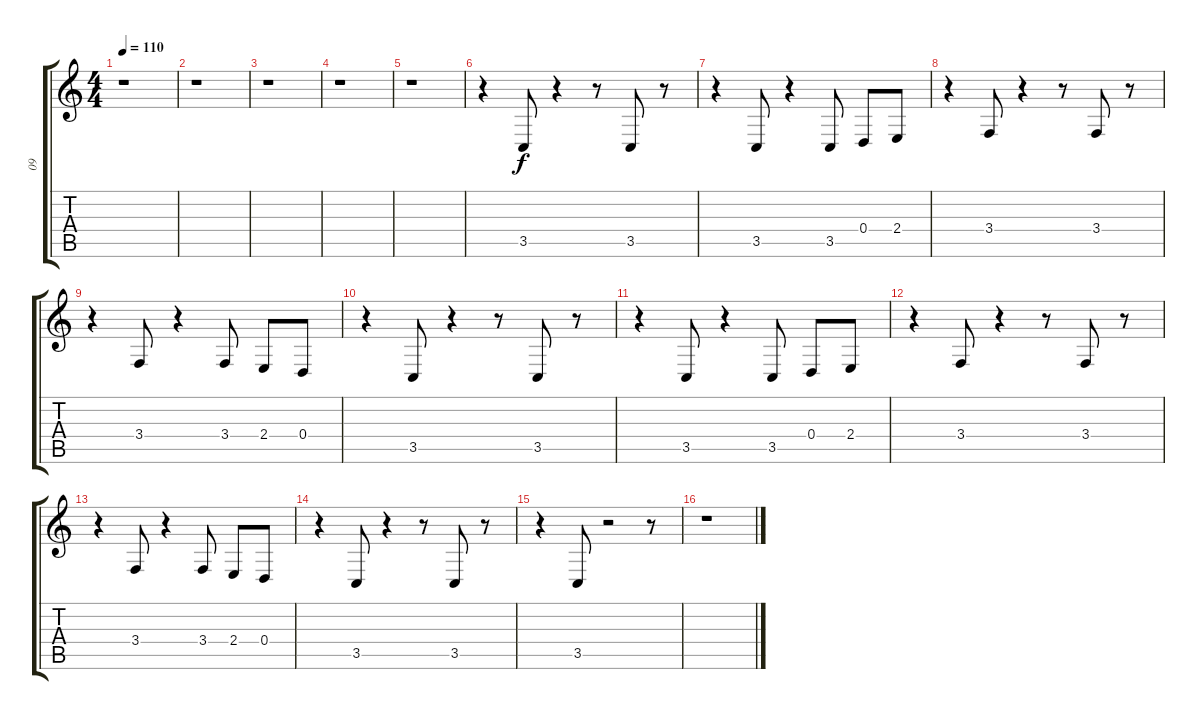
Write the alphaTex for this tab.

\track ("09" "09") {instrument pizzicatostrings}
\staff {score tabs}
\tuning (E4 B3 G3 D3 A2 E2) {hide}
\ts (4 4)
\tempo 110
\clef g2
\ks c
r.1{dy f} |
r.1 |
r.1 |
r.1 |
r.1 |
r.4 3.5.8 r.4 r.8 3.5.8 r.8 |
r.4 3.5.8 r.4 3.5.8 0.4.8 2.4.8 |
r.4 3.4.8 r.4 r.8 3.4.8 r.8 |
r.4 3.4.8 r.4 3.4.8 2.4.8 0.4.8 |
r.4 3.5.8 r.4 r.8 3.5.8 r.8 |
r.4 3.5.8 r.4 3.5.8 0.4.8 2.4.8 |
r.4 3.4.8 r.4 r.8 3.4.8 r.8 |
r.4 3.4.8 r.4 3.4.8 2.4.8 0.4.8 |
r.4 3.5.8 r.4 r.8 3.5.8 r.8 |
r.4 3.5.8 r.2 r.8 |
r.1
